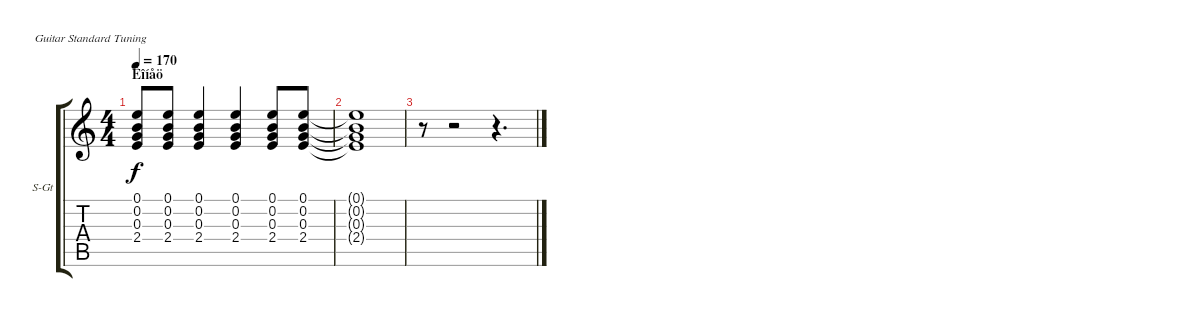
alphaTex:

\bracketExtendMode groupsimilarinstruments
\firstSystemTrackNameOrientation horizontal
\otherSystemsTrackNameOrientation horizontal
\track ("Âèêòîð Öîé" "S-Gt") {instrument acousticguitarsteel}
\staff {score tabs}
\tuning (E4 B3 G3 D3 A2 E2)
\ts (4 4)
\section ("" "Êîíåö")
\tempo 170
\clef g2
\ks c
(0.1 0.2 0.3 2.4).8{dy f} (0.1 0.2 0.3 2.4).8 (0.1 0.2 0.3 2.4).4 (0.1 0.2 0.3 2.4).4 (0.1 0.2 0.3 2.4).8 (0.1 0.2 0.3 2.4).8 |
(0.1{t} 0.2{t} 0.3{t} 2.4{t}).1 |
r.8 r.2 r.4{d}
